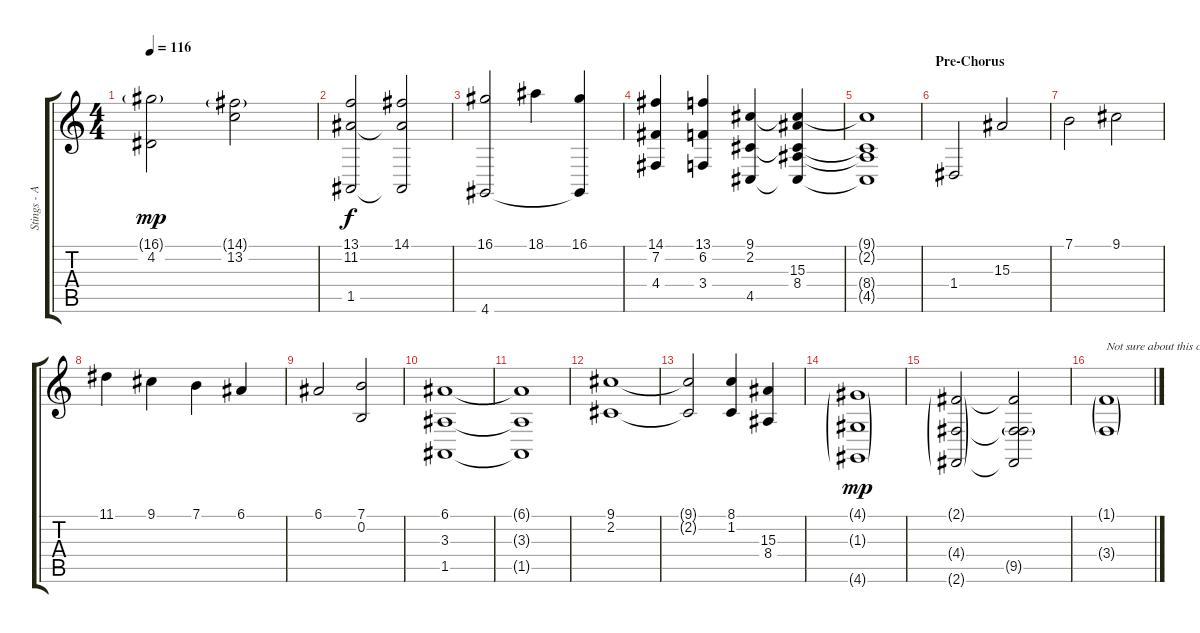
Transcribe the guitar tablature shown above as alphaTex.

\track ("Stings - Alex Staropoli" "Stings - A") {instrument stringensemble1}
\staff {score tabs}
\tuning (E4 B3 G3 D3 A2 E2) {hide}
\ts (4 4)
\tempo 116
\clef g2
\ks c
(16.1{g} 4.2).2{dy mp} (14.1{g} 13.2).2 |
(13.1 11.2 1.5).2{dy f} (14.1 11.2{t} 1.5{t}).2 |
(16.1 4.6).2 18.1.4 (16.1 4.6{t}).4 |
(14.1 7.2 4.4).4 (13.1 6.2 3.4).4 (9.1 2.2 4.5).4 (9.1{t} 2.2{t} 15.3 8.4 4.5{t}).4 |
(9.1{t} 2.2{t} 8.4{t} 4.5{t}).1 |
\section ("" "Pre-Chorus")
1.4.2 15.3.2 |
7.1.2 9.1.2 |
11.1.4 9.1.4 7.1.4 6.1.4 |
6.1.2 (7.1 0.2).2 |
(6.1 3.3 1.5).1 |
(6.1{t} 3.3{t} 1.5{t}).1 |
(9.1 2.2).1 |
(9.1{t} 2.2{t}).2 (8.1 1.2).4 (15.3 8.4).4 |
(4.1{g} 1.3{g} 4.6{g}).1{dy mp instrument choiraahs} |
(2.1{g} 4.4{g} 2.6{g}).2 (2.1{t} 4.4{t} 9.5{g} 2.6{t}).2 |
(1.1{g} 3.4{g}).1{txt "Not sure about this chord"}
